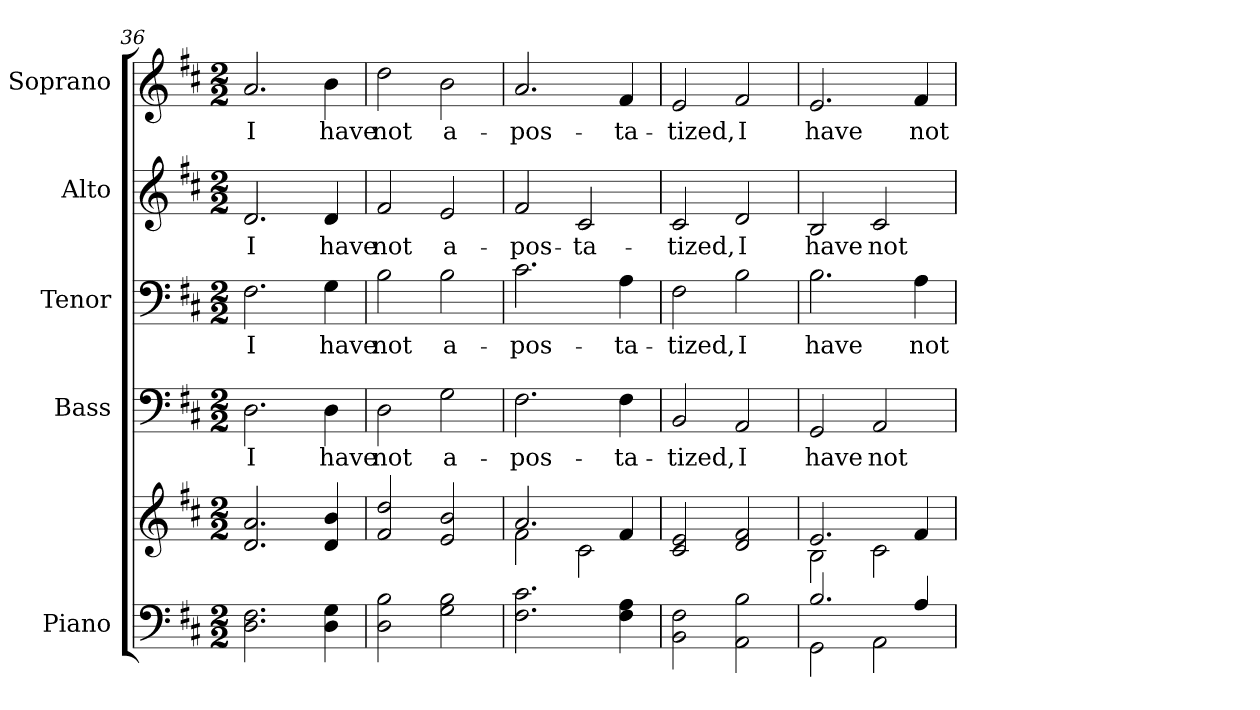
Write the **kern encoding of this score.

**kern	**kern	**kern	**text	**kern	**text	**kern	**text	**kern	**text
*part5	*part5	*part4	*part4	*part3	*part3	*part2	*part2	*part1	*part1
*staff6	*staff5	*staff4	*staff4	*staff3	*staff3	*staff2	*staff2	*staff1	*staff1
*I"Piano	*	*I"Bass	*	*I"Tenor	*	*I"Alto	*	*I"Soprano	*
*I'Pno.	*	*I'B.	*	*I'T.	*	*I'A.	*	*I'S.	*
*clefF4	*clefG2	*clefF4	*	*clefF4	*	*clefG2	*	*clefG2	*
*k[f#c#]	*k[f#c#]	*k[f#c#]	*	*k[f#c#]	*	*k[f#c#]	*	*k[f#c#]	*
*D:	*D:	*D:	*	*D:	*	*D:	*	*D:	*
*M2/2	*M2/2	*M2/2	*	*M2/2	*	*M2/2	*	*M2/2	*
=36	=36	=36	=36	=36	=36	=36	=36	=36	=36
!	!	!	!LO:LY:b:color=#000000	!	!	!	!	!	!
!	!	!	!	!	!LO:LY:b:color=#000000	!	!	!	!
!	!	!	!	!	!	!	!LO:LY:b:color=#000000	!	!
!	!	!	!	!	!	!	!	!	!LO:LY:b:color=#000000
2.Di\ 2.F#i	2.di/ 2.ai	2.Di\	I	2.F#i\	I	2.di/	I	2.ai/	I
!	!	!	!LO:LY:b:color=#000000	!	!	!	!	!	!
!	!	!	!	!	!LO:LY:b:color=#000000	!	!	!	!
!	!	!	!	!	!	!	!LO:LY:b:color=#000000	!	!
!	!	!	!	!	!	!	!	!	!LO:LY:b:color=#000000
4Di\ 4Gi	4di/ 4bi	4Di\	have	4Gi\	have	4di/	have	4bi\	have
=37	=37	=37	=37	=37	=37	=37	=37	=37	=37
!	!	!	!LO:LY:b:color=#000000	!	!	!	!	!	!
!	!	!	!	!	!LO:LY:b:color=#000000	!	!	!	!
!	!	!	!	!	!	!	!LO:LY:b:color=#000000	!	!
!	!	!	!	!	!	!	!	!	!LO:LY:b:color=#000000
2Di\ 2Bi	2f#i/ 2ddi	2Di\	not	2Bi\	not	2f#i/	not	2ddi\	not
!	!	!	!LO:LY:b:color=#000000	!	!	!	!	!	!
!	!	!	!	!	!LO:LY:b:color=#000000	!	!	!	!
!	!	!	!	!	!	!	!LO:LY:b:color=#000000	!	!
!	!	!	!	!	!	!	!	!	!LO:LY:b:color=#000000
2Gi\ 2Bi	2ei/ 2bi	2Gi\	a-	2Bi\	a-	2ei/	a-	2bi\	a-
=38	=38	=38	=38	=38	=38	=38	=38	=38	=38
*	*^	*	*	*	*	*	*	*	*
!	!	!	!	!LO:LY:b:color=#000000	!	!	!	!	!	!
!	!	!	!	!	!	!LO:LY:b:color=#000000	!	!	!	!
!	!	!	!	!	!	!	!	!LO:LY:b:color=#000000	!	!
!	!	!	!	!	!	!	!	!	!	!LO:LY:b:color=#000000
2.F#i\ 2.c#i	2.ai/	2f#i\	2.F#i\	-pos-	2.c#i\	-pos-	2f#i/	-pos-	2.ai/	-pos-
!	!	!	!	!	!	!	!	!LO:LY:b:color=#000000	!	!
.	.	2c#i\	.	.	.	.	2c#i/	-ta-	.	.
!	!	!	!	!LO:LY:b:color=#000000	!	!	!	!	!	!
!	!	!	!	!	!	!LO:LY:b:color=#000000	!	!	!	!
!	!	!	!	!	!	!	!	!	!	!LO:LY:b:color=#000000
4F#i\ 4Ai	4f#i/	.	4F#i\	-ta-	4Ai\	-ta-	.	.	4f#i/	-ta-
*	*v	*v	*	*	*	*	*	*	*	*
!!LO:PB:g=z
=39	=39	=39	=39	=39	=39	=39	=39	=39	=39
!	!	!	!LO:LY:b:color=#000000	!	!	!	!	!	!
!	!	!	!	!	!LO:LY:b:color=#000000	!	!	!	!
!	!	!	!	!	!	!	!LO:LY:b:color=#000000	!	!
!	!	!	!	!	!	!	!	!	!LO:LY:b:color=#000000
2BBi\ 2F#i	2c#i/ 2ei	2BBi/	-tized,	2F#i\	-tized,	2c#i/	-tized,	2ei/	-tized,
!	!	!	!LO:LY:b:color=#000000	!	!	!	!	!	!
!	!	!	!	!	!LO:LY:b:color=#000000	!	!	!	!
!	!	!	!	!	!	!	!LO:LY:b:color=#000000	!	!
!	!	!	!	!	!	!	!	!	!LO:LY:b:color=#000000
2AAi\ 2Bi	2di/ 2f#i	2AAi/	I	2Bi\	I	2di/	I	2f#i/	I
=40	=40	=40	=40	=40	=40	=40	=40	=40	=40
*^	*^	*	*	*	*	*	*	*	*
!	!	!	!	!	!LO:LY:b:color=#000000	!	!	!	!	!	!
!	!	!	!	!	!	!	!LO:LY:b:color=#000000	!	!	!	!
!	!	!	!	!	!	!	!	!	!LO:LY:b:color=#000000	!	!
!	!	!	!	!	!	!	!	!	!	!	!LO:LY:b:color=#000000
2.Bi/	2GGi\	2.ei/	2Bi\	2GGi/	have	2.Bi\	have	2Bi/	have	2.ei/	have
!	!	!	!	!	!LO:LY:b:color=#000000	!	!	!	!	!	!
!	!	!	!	!	!	!	!	!	!LO:LY:b:color=#000000	!	!
.	2AAi\	.	2c#i\	2AAi/	not	.	.	2c#i/	not	.	.
!	!	!	!	!	!	!	!LO:LY:b:color=#000000	!	!	!	!
!	!	!	!	!	!	!	!	!	!	!	!LO:LY:b:color=#000000
4Ai/	.	4f#i/	.	.	.	4Ai\	not	.	.	4f#i/	not
*v	*v	*	*	*	*	*	*	*	*	*	*
*	*v	*v	*	*	*	*	*	*	*	*
=	=	=	=	=	=	=	=	=	=
*-	*-	*-	*-	*-	*-	*-	*-	*-	*-
